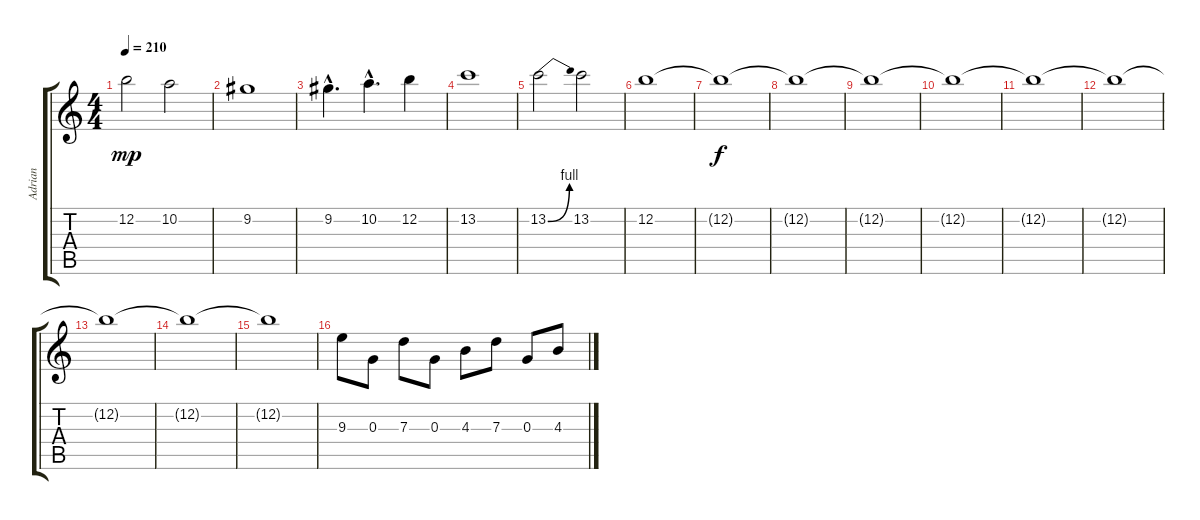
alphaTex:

\track ("Adrian" "Adrian") {instrument distortionguitar}
\staff {score tabs}
\tuning (E4 B3 G3 D3 A2 E2) {hide}
\ts (4 4)
\tempo 210
\clef g2
\ks c
12.2.2{dy mp} 10.2.2 |
9.2.1 |
9.2{hac}.4{d} 10.2{hac}.4{d} 12.2.4 |
13.2.1 |
13.2{be (bend 0 0 60 4)}.2 13.2.2 |
12.2.1 |
12.2{t}.1{dy f} |
12.2{t}.1 |
12.2{t}.1 |
12.2{t}.1 |
12.2{t}.1 |
12.2{t}.1 |
12.2{t}.1 |
12.2{t}.1 |
12.2{t}.1 |
9.3.8 0.3.8 7.3.8 0.3.8 4.3.8 7.3.8 0.3.8 4.3.8
